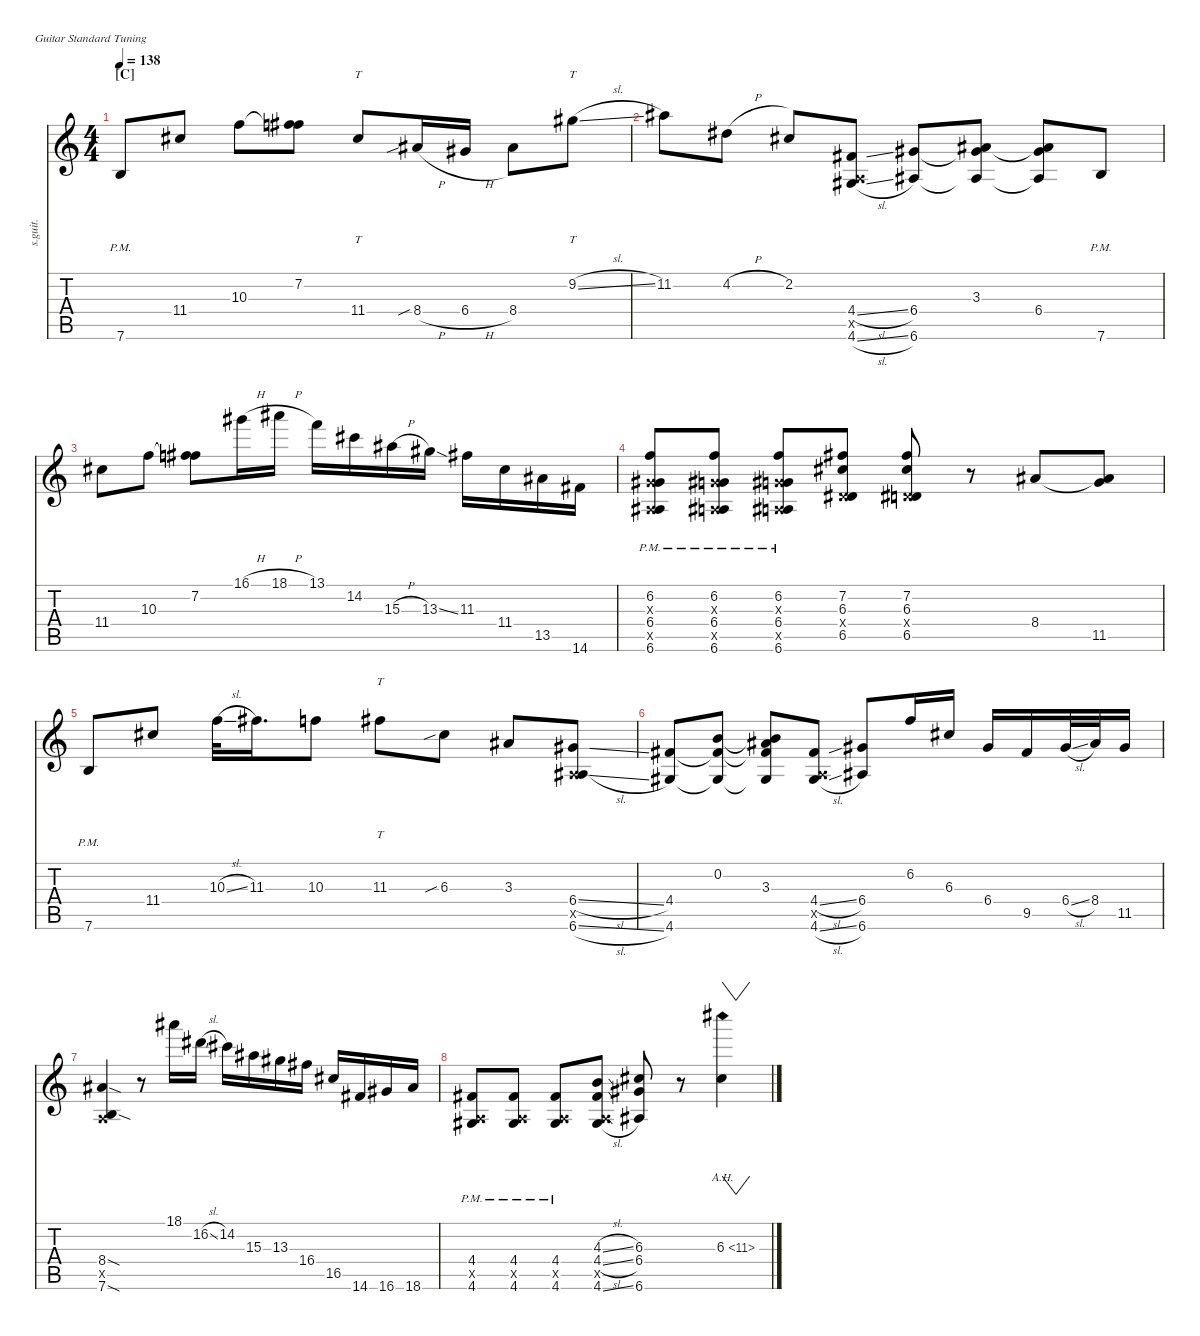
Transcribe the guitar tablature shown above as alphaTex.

\defaultSystemsLayout 4
\hideDynamics
\bracketExtendMode nobrackets
\track ("Erick Hansel" "s.guit.") {instrument overdrivenguitar}
\staff {score tabs}
\tuning (E4 B3 G3 D3 A2 E2)
\ts (4 4)
\beaming (8 2 2 2 2)
\section ("C" "")
\tempo 138
\clef g2
\ks c
7.6{pm}.8{lyrics (0 "") lyrics (1 "") lyrics (2 "") lyrics (3 "") lyrics (4 "") dy f} 11.4{acc #}.8{lyrics (0 "") lyrics (1 "") lyrics (2 "") lyrics (3 "") lyrics (4 "")} 10.3.8{lyrics (0 "") lyrics (1 "") lyrics (2 "") lyrics (3 "") lyrics (4 "")} (7.2{acc #} 10.3{t}).8{lyrics (0 "") lyrics (1 "") lyrics (2 "") lyrics (3 "") lyrics (4 "")} 11.4{acc #}.8{tt lyrics (0 "") lyrics (1 "") lyrics (2 "") lyrics (3 "") lyrics (4 "")} 8.4{sib h acc #}.16{lyrics (0 "") lyrics (1 "") lyrics (2 "") lyrics (3 "") lyrics (4 "")} 6.4{h acc #}.16{lyrics (0 "") lyrics (1 "") lyrics (2 "") lyrics (3 "") lyrics (4 "")} 8.4{acc #}.8{lyrics (0 "") lyrics (1 "") lyrics (2 "") lyrics (3 "") lyrics (4 "")} 9.2{sl acc #}.8{tt lyrics (0 "") lyrics (1 "") lyrics (2 "") lyrics (3 "") lyrics (4 "")} |
11.2{acc #}.8{lyrics (0 "") lyrics (1 "") lyrics (2 "") lyrics (3 "") lyrics (4 "")} 4.2{h acc #}.8{lyrics (0 "") lyrics (1 "") lyrics (2 "") lyrics (3 "") lyrics (4 "")} 2.2{acc #}.8{lyrics (0 "") lyrics (1 "") lyrics (2 "") lyrics (3 "") lyrics (4 "")} (4.4{sl acc #} 0.5{x} 4.6{sl acc #}).8{lyrics (0 "") lyrics (1 "") lyrics (2 "") lyrics (3 "") lyrics (4 "")} (6.4{acc #} 6.6{acc #}).8{lyrics (0 "") lyrics (1 "") lyrics (2 "") lyrics (3 "") lyrics (4 "")} (3.3{acc #} 6.4{t acc #} 6.6{t acc #}).8{lyrics (0 "") lyrics (1 "") lyrics (2 "") lyrics (3 "") lyrics (4 "")} (3.3{t acc #} 6.4{acc #} 6.6{t acc #}).8{lyrics (0 "") lyrics (1 "") lyrics (2 "") lyrics (3 "") lyrics (4 "")} 7.6{pm}.8{lyrics (0 "") lyrics (1 "") lyrics (2 "") lyrics (3 "") lyrics (4 "")} |
11.4{acc #}.8{lyrics (0 "") lyrics (1 "") lyrics (2 "") lyrics (3 "") lyrics (4 "")} 10.3.8{lyrics (0 "") lyrics (1 "") lyrics (2 "") lyrics (3 "") lyrics (4 "")} (7.2{acc #} 10.3{t}).8{lyrics (0 "") lyrics (1 "") lyrics (2 "") lyrics (3 "") lyrics (4 "")} 16.1{h acc #}.16{lyrics (0 "") lyrics (1 "") lyrics (2 "") lyrics (3 "") lyrics (4 "")} 18.1{h acc #}.16{lyrics (0 "") lyrics (1 "") lyrics (2 "") lyrics (3 "") lyrics (4 "")} 13.1.16{lyrics (0 "") lyrics (1 "") lyrics (2 "") lyrics (3 "") lyrics (4 "")} 14.2{acc #}.16{lyrics (0 "") lyrics (1 "") lyrics (2 "") lyrics (3 "") lyrics (4 "")} 15.3{h acc #}.16{lyrics (0 "") lyrics (1 "") lyrics (2 "") lyrics (3 "") lyrics (4 "")} 13.3{ss acc #}.16{lyrics (0 "") lyrics (1 "") lyrics (2 "") lyrics (3 "") lyrics (4 "")} 11.3{acc #}.16{lyrics (0 "") lyrics (1 "") lyrics (2 "") lyrics (3 "") lyrics (4 "")} 11.4{acc #}.16{lyrics (0 "") lyrics (1 "") lyrics (2 "") lyrics (3 "") lyrics (4 "")} 13.5{acc #}.16{lyrics (0 "") lyrics (1 "") lyrics (2 "") lyrics (3 "") lyrics (4 "")} 14.6{acc #}.16{lyrics (0 "") lyrics (1 "") lyrics (2 "") lyrics (3 "") lyrics (4 "")} |
(6.2{pm} 0.3{pm x} 6.4{pm acc #} 0.5{pm x} 6.6{pm acc #}).8{lyrics (0 "") lyrics (1 "") lyrics (2 "") lyrics (3 "") lyrics (4 "")} (6.2{pm} 0.3{pm x} 6.4{pm acc #} 0.5{pm x} 6.6{pm acc #}).8{lyrics (0 "") lyrics (1 "") lyrics (2 "") lyrics (3 "") lyrics (4 "")} (6.2{pm} 0.3{pm x} 6.4{pm acc #} 0.5{pm x} 6.6{pm acc #}).8{lyrics (0 "") lyrics (1 "") lyrics (2 "") lyrics (3 "") lyrics (4 "")} (7.2{acc #} 6.3{acc #} 0.4{x} 6.5{acc #}).8{lyrics (0 "") lyrics (1 "") lyrics (2 "") lyrics (3 "") lyrics (4 "")} (7.2{acc #} 6.3{acc #} 0.4{x} 6.5{acc #}).8{lyrics (0 "") lyrics (1 "") lyrics (2 "") lyrics (3 "") lyrics (4 "")} r.8 8.4{acc #}.8{lyrics (0 "") lyrics (1 "") lyrics (2 "") lyrics (3 "") lyrics (4 "")} (8.4{t acc #} 11.5{acc #}).8{lyrics (0 "") lyrics (1 "") lyrics (2 "") lyrics (3 "") lyrics (4 "")} |
7.6{pm}.8{lyrics (0 "") lyrics (1 "") lyrics (2 "") lyrics (3 "") lyrics (4 "")} 11.4{acc #}.8{lyrics (0 "") lyrics (1 "") lyrics (2 "") lyrics (3 "") lyrics (4 "")} 10.3{sl}.32{lyrics (0 "") lyrics (1 "") lyrics (2 "") lyrics (3 "") lyrics (4 "")} 11.3{acc #}.16{d lyrics (0 "") lyrics (1 "") lyrics (2 "") lyrics (3 "") lyrics (4 "")} 10.3.8{lyrics (0 "") lyrics (1 "") lyrics (2 "") lyrics (3 "") lyrics (4 "")} 11.3{acc #}.8{tt lyrics (0 "") lyrics (1 "") lyrics (2 "") lyrics (3 "") lyrics (4 "")} 6.3{sib acc #}.8{lyrics (0 "") lyrics (1 "") lyrics (2 "") lyrics (3 "") lyrics (4 "")} 3.3{acc #}.8{lyrics (0 "") lyrics (1 "") lyrics (2 "") lyrics (3 "") lyrics (4 "")} (6.4{sl acc #} 0.5{x} 6.6{sl acc #}).8{lyrics (0 "") lyrics (1 "") lyrics (2 "") lyrics (3 "") lyrics (4 "")} |
(4.4{acc #} 4.6{acc #}).8{lyrics (0 "") lyrics (1 "") lyrics (2 "") lyrics (3 "") lyrics (4 "")} (0.2 4.4{t acc #} 4.6{t acc #}).8{lyrics (0 "") lyrics (1 "") lyrics (2 "") lyrics (3 "") lyrics (4 "")} (0.2{t} 3.3{acc #} 4.4{t acc #} 4.6{t acc #}).8{lyrics (0 "") lyrics (1 "") lyrics (2 "") lyrics (3 "") lyrics (4 "")} (4.4{sl acc #} 0.5{x} 4.6{sl acc #}).8{lyrics (0 "") lyrics (1 "") lyrics (2 "") lyrics (3 "") lyrics (4 "")} (6.4{acc #} 6.6{acc #}).8{lyrics (0 "") lyrics (1 "") lyrics (2 "") lyrics (3 "") lyrics (4 "")} 6.2.16{lyrics (0 "") lyrics (1 "") lyrics (2 "") lyrics (3 "") lyrics (4 "")} 6.3{acc #}.16{lyrics (0 "") lyrics (1 "") lyrics (2 "") lyrics (3 "") lyrics (4 "")} 6.4{acc #}.16{lyrics (0 "") lyrics (1 "") lyrics (2 "") lyrics (3 "") lyrics (4 "")} 9.5{acc #}.16{lyrics (0 "") lyrics (1 "") lyrics (2 "") lyrics (3 "") lyrics (4 "")} 6.4{sl acc #}.32{lyrics (0 "") lyrics (1 "") lyrics (2 "") lyrics (3 "") lyrics (4 "")} 8.4{acc #}.32{lyrics (0 "") lyrics (1 "") lyrics (2 "") lyrics (3 "") lyrics (4 "")} 11.5{acc #}.16{lyrics (0 "") lyrics (1 "") lyrics (2 "") lyrics (3 "") lyrics (4 "")} |
(8.4{sod acc #} 0.5{x} 7.6{sod}).4{lyrics (0 "") lyrics (1 "") lyrics (2 "") lyrics (3 "") lyrics (4 "")} r.8 18.1{acc #}.16{lyrics (0 "") lyrics (1 "") lyrics (2 "") lyrics (3 "") lyrics (4 "")} 16.2{sl acc #}.16{lyrics (0 "") lyrics (1 "") lyrics (2 "") lyrics (3 "") lyrics (4 "")} 14.2{acc #}.16{lyrics (0 "") lyrics (1 "") lyrics (2 "") lyrics (3 "") lyrics (4 "")} 15.3{acc #}.16{lyrics (0 "") lyrics (1 "") lyrics (2 "") lyrics (3 "") lyrics (4 "")} 13.3{acc #}.16{lyrics (0 "") lyrics (1 "") lyrics (2 "") lyrics (3 "") lyrics (4 "")} 16.4{acc #}.16{lyrics (0 "") lyrics (1 "") lyrics (2 "") lyrics (3 "") lyrics (4 "")} 16.5{acc #}.16{lyrics (0 "") lyrics (1 "") lyrics (2 "") lyrics (3 "") lyrics (4 "")} 14.6{acc #}.16{lyrics (0 "") lyrics (1 "") lyrics (2 "") lyrics (3 "") lyrics (4 "")} 16.6{acc #}.16{lyrics (0 "") lyrics (1 "") lyrics (2 "") lyrics (3 "") lyrics (4 "")} 18.6{acc #}.16{lyrics (0 "") lyrics (1 "") lyrics (2 "") lyrics (3 "") lyrics (4 "")} |
(4.4{pm acc #} 0.5{pm x} 4.6{pm acc #}).8{lyrics (0 "") lyrics (1 "") lyrics (2 "") lyrics (3 "") lyrics (4 "")} (4.4{pm acc #} 0.5{pm x} 4.6{pm acc #}).8{lyrics (0 "") lyrics (1 "") lyrics (2 "") lyrics (3 "") lyrics (4 "")} (4.4{pm acc #} 0.5{pm x} 4.6{pm acc #}).8{lyrics (0 "") lyrics (1 "") lyrics (2 "") lyrics (3 "") lyrics (4 "")} (4.3{sl} 4.4{sl acc #} 0.5{x} 4.6{sl acc #}).8{lyrics (0 "") lyrics (1 "") lyrics (2 "") lyrics (3 "") lyrics (4 "")} (6.3{acc #} 6.4{acc #} 6.6{acc #}).8{lyrics (0 "") lyrics (1 "") lyrics (2 "") lyrics (3 "") lyrics (4 "")} r.8 6.3{ah 5 acc #}.4{vw lyrics (0 "") lyrics (1 "") lyrics (2 "") lyrics (3 "") lyrics (4 "")}
